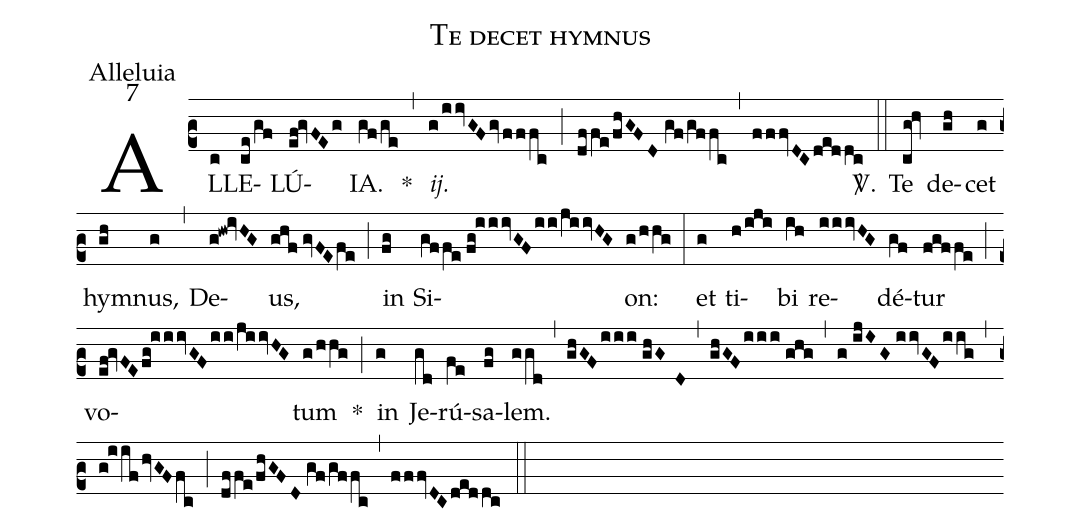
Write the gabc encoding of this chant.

name:Te decet hymnus;
office-part:Alleluia;
mode:7;
%%
(c2) AL(c)LE(ce/gf)LÚ(ef!gvFEg)IA.(gf/ge) *(,) <i>ij.</i>(g/iivGF/gvfffc) (;) (dffe/fhGFD//gf/gffc) (,) (fffvDC/deddc) <sp>V/</sp>.(::) Te(cg!hv) de(gh)cet(g) hym(gh)nus,(g) (,) De(g!hw!ivHG)us,(ghf//gvFE/fe) (;) in(fg) Si(gffe//fg!iiivGF/ii/jiivHG)on:(g/hhg) (:) et(g) ti(h/iji)bi(ih) re(iiivHG)dé(gf)tur(fgffe) (;) vo(ef!gvFE/fg!iiivGF/ii/jiivHG)tum(g/hhg) *(;) in(g) Je(gd)rú(fe)sa(fg)lem.(ggd) (,) (ghGF/iii//ghGD) (,) (ghGF/iii//ghg) (,) (g//ijIG//iivGF/iig) (,) (g!iif/hvGF/fc) (;) (dffe/fhGFD//gf/gffc) (,) (fffvDC/deddc) (::)
